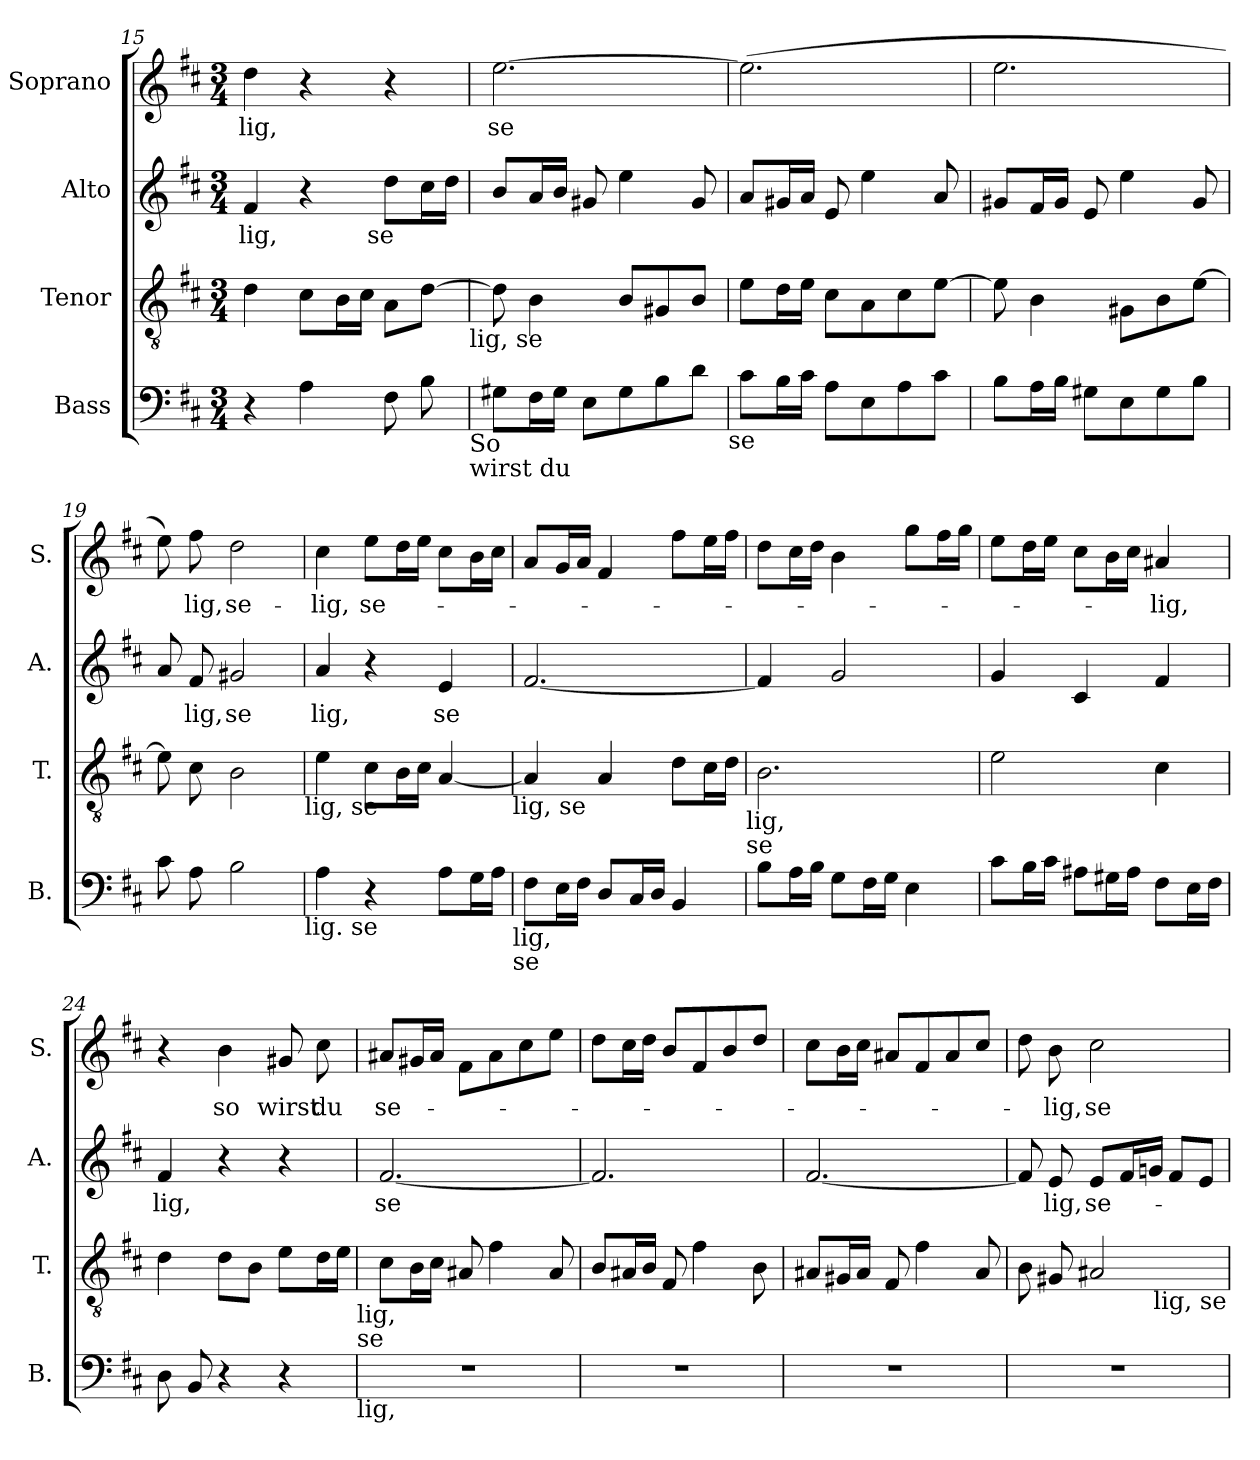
**kern	**kern	**kern	**text	**kern	**text
*part4	*part3	*part2	*part2	*part1	*part1
*staff4	*staff3	*staff2	*staff2	*staff1	*staff1
*I"Bass	*I"Tenor	*I"Alto	*	*I"Soprano	*
*I'B.	*I'T.	*I'A.	*	*I'S.	*
*clefF4	*clefGv2	*clefG2	*	*clefG2	*
*ITrd7c12	*	*	*	*	*
*k[f#c#]	*k[f#c#]	*k[f#c#]	*	*k[f#c#]	*
*D:	*D:	*D:	*	*D:	*
*M3/4	*M3/4	*M3/4	*	*M3/4	*
=15	=15	=15	=15	=15	=15
!	!	!	!LO:LY:b	!	!LO:LY:b
4r	4d\	4f#/	lig,	4dd\	lig,
4AA\	8c#\L	4r	.	4r	.
.	16B\L	.	.	.	.
.	16c#\JJ	.	.	.	.
!	!	!	!LO:LY:b	!	!
8FF#\	8A\L	8dd\L	se	4r	.
8BB\	[>8d\J	16cc#\L	.	.	.
.	.	16dd\JJ	.	.	.
!	!LO:TX:b:t=lig, se	!	!	!	!
!LO:TX:b:t=So	!	!	!	!	!
!LO:TX:b:t=wirst du	!	!	!	!	!
=16	=16	=16	=16	=16	=16
!	!	!	!	!	!LO:LY:b
8GG#X\L	8d\]	8b/L	.	[>2.ee\	se
16FF#\L	4B\	16a/L	.	.	.
16GG#\JJ	.	16b/JJ	.	.	.
8EE\L	.	8g#X/	.	.	.
8GG#\	8B/L	4ee\	.	.	.
8BB\	8G#X/	.	.	.	.
8D\J	8B/J	8g#/	.	.	.
!LO:TX:b:t=se	!	!	!	!	!
=17	=17	=17	=17	=17	=17
8C#\L	8e\L	8a/L	.	(>2.ee\]	.
16BB\L	16d\L	16g#X/L	.	.	.
16C#\JJ	16e\JJ	16a/JJ	.	.	.
8AA\L	8c#\L	8e/	.	.	.
8EE\	8A\	4ee\	.	.	.
8AA\	8c#\	.	.	.	.
8C#\J	[<8e\J	8a/	.	.	.
!!LO:LB:g=z
=18	=18	=18	=18	=18	=18
8BB\L	8e\]	8g#X/L	.	2.ee\	.
16AA\L	4B\	16f#/L	.	.	.
16BB\JJ	.	16g#/JJ	.	.	.
8GG#X\L	.	8e/	.	.	.
8EE\	8G#X\L	4ee\	.	.	.
8GG#\	8B\	.	.	.	.
8BB\J	[>8e\J	8g#/	.	.	.
=19	=19	=19	=19	=19	=19
8C#\	8e\]	8a/	.	8ee\)	.
!	!	!	!LO:LY:b	!	!LO:LY:b
8AA\	8c#\	8f#/	lig,	8ff#\	lig,
!	!	!	!LO:LY:b	!	!LO:LY:b
2BB\	2B\	2g#X/	se	2dd\	se-
!	!LO:TX:b:t=lig, se	!	!	!	!
!LO:TX:b:t=lig. se	!	!	!	!	!
=20	=20	=20	=20	=20	=20
!	!	!	!LO:LY:b	!	!LO:LY:b
4AA\	4e\	4a/	lig,	4cc#\	-lig,
!	!	!	!	!	!LO:LY:b
4r	8c#\L	4r	.	8ee\L	se-
.	16B\L	.	.	16dd\L	.
.	16c#\JJ	.	.	16ee\JJ	.
!	!	!	!LO:LY:b	!	!
8AA\L	[<4A/	4e/	se	8cc#\L	.
16GG\L	.	.	.	16b\L	.
16AA\JJ	.	.	.	16cc#\JJ	.
!	!LO:TX:b:t=lig, se	!	!	!	!
!LO:TX:b:t=lig,	!	!	!	!	!
!LO:TX:b:t=se	!	!	!	!	!
=21	=21	=21	=21	=21	=21
8FF#\L	4A/]	[<2.f#/	.	8a/L	.
16EE\L	.	.	.	16g/L	.
16FF#\JJ	.	.	.	16a/JJ	.
8DD/L	4A/	.	.	4f#/	.
16CC#/L	.	.	.	.	.
16DD/JJ	.	.	.	.	.
4BBB/	8d\L	.	.	8ff#\L	.
.	16c#\L	.	.	16ee\L	.
.	16d\JJ	.	.	16ff#\JJ	.
!	!LO:TX:b:t=lig,	!	!	!	!
!	!LO:TX:b:t=se	!	!	!	!
=22	=22	=22	=22	=22	=22
8BB\L	2.B\	4f#/]	.	8dd\L	.
16AA\L	.	.	.	16cc#\L	.
16BB\JJ	.	.	.	16dd\JJ	.
8GG\L	.	2g/	.	4b\	.
16FF#\L	.	.	.	.	.
16GG\JJ	.	.	.	.	.
4EE\	.	.	.	8gg\L	.
.	.	.	.	16ff#\L	.
.	.	.	.	16gg\JJ	.
!!LO:LB:g=z
=23	=23	=23	=23	=23	=23
8C#\L	2e\	4g/	.	8ee\L	.
16BB\L	.	.	.	16dd\L	.
16C#\JJ	.	.	.	16ee\JJ	.
8AA#X\L	.	4c#/	.	8cc#\L	.
16GG#X\L	.	.	.	16b\L	.
16AA#\JJ	.	.	.	16cc#\JJ	.
!	!	!	!	!	!LO:LY:b
8FF#\L	4c#\	4f#/	.	4a#X/	-lig,
16EE\L	.	.	.	.	.
16FF#\JJ	.	.	.	.	.
=24	=24	=24	=24	=24	=24
!	!	!	!LO:LY:b	!	!
8DD\	4d\	4f#/	lig,	4r	.
8BBB/	.	.	.	.	.
!	!	!	!	!	!LO:LY:b
4r	8d\L	4r	.	4b\	so
.	8B\J	.	.	.	.
!	!	!	!	!	!LO:LY:b
4r	8e\L	4r	.	8g#X/	wirst
!	!	!	!	!	!LO:LY:b
.	16d\L	.	.	8cc#\	du
.	16e\JJ	.	.	.	.
!	!LO:TX:b:t=lig,	!	!	!	!
!	!LO:TX:b:t=se	!	!	!	!
!LO:TX:b:t=lig,	!	!	!	!	!
=25	=25	=25	=25	=25	=25
!LO:N:vis=1	!	!	!LO:LY:b	!	!LO:LY:b
2.r	8c#\L	[<2.f#/	se	8a#X/L	se-
.	16B\L	.	.	16g#X/L	.
.	16c#\JJ	.	.	16a#/JJ	.
.	8A#X/	.	.	8f#\L	.
.	4f#\	.	.	8a#\	.
.	.	.	.	8cc#\	.
.	8A#/	.	.	8ee\J	.
=26	=26	=26	=26	=26	=26
!LO:N:vis=1	!	!	!	!	!
2.r	8B/L	2.f#/]	.	8dd\L	.
.	16A#X/L	.	.	16cc#\L	.
.	16B/JJ	.	.	16dd\JJ	.
.	8F#/	.	.	8b/L	.
.	4f#\	.	.	8f#/	.
.	.	.	.	8b/	.
.	8B\	.	.	8dd/J	.
!!LO:PB:g=z
=27	=27	=27	=27	=27	=27
!LO:N:vis=1	!	!	!	!	!
2.r	8A#X/L	[<2.f#/	.	8cc#\L	.
.	16G#X/L	.	.	16b\L	.
.	16A#/JJ	.	.	16cc#\JJ	.
.	8F#/	.	.	8a#X/L	.
.	4f#\	.	.	8f#/	.
.	.	.	.	8a#/	.
.	8A#/	.	.	8cc#/J	.
=28	=28	=28	=28	=28	=28
!LO:N:vis=1	!	!	!	!	!
2.r	8B\	8f#/]	.	8dd\	.
!	!	!	!LO:LY:b	!	!LO:LY:b
.	8G#X/	8e/	lig,	8b\	-lig,
!	!	!	!LO:LY:b	!	!LO:LY:b
.	2A#X/	8e/L	se-	2cc#\	se
.	.	16f#/L	.	.	.
.	.	16gn/JJ	.	.	.
.	.	8f#/L	.	.	.
.	.	8e/J	.	.	.
!	!LO:TX:b:t=lig, se	!	!	!	!
=	=	=	=	=	=
*-	*-	*-	*-	*-	*-
